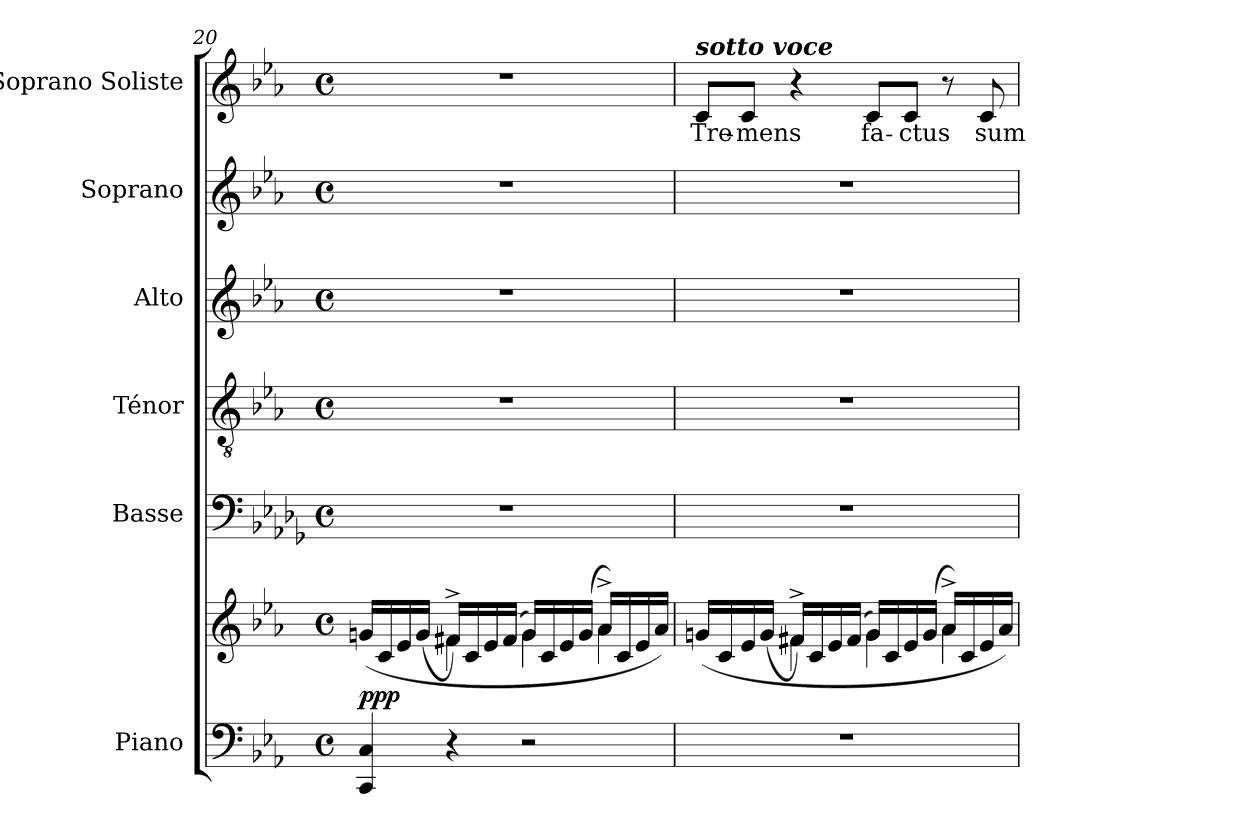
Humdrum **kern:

**kern	**kern	**dynam	**kern	**kern	**kern	**kern	**kern	**text
*part6	*part6	*part6	*part5	*part4	*part3	*part2	*part1	*part1
*staff7	*staff6	*staff6/7	*staff5	*staff4	*staff3	*staff2	*staff1	*staff1
*I"Piano	*	*	*I"Basse	*I"Ténor	*I"Alto	*I"Soprano	*I"Soprano Soliste	*
*I'Pno.	*	*	*I'B.	*I'T.	*I'A.	*I'S.	*	*
*clefF4	*clefG2	*	*clefF4	*clefGv2	*clefG2	*clefG2	*clefG2	*
*	*	*	*ITrd8c14	*	*	*	*	*
*k[b-e-a-]	*k[b-e-a-]	*	*k[b-e-a-d-g-]	*k[b-e-a-]	*k[b-e-a-]	*k[b-e-a-]	*k[b-e-a-]	*
*M4/4	*M4/4	*	*M4/4	*M4/4	*M4/4	*M4/4	*M4/4	*
*met(c)	*met(c)	*	*met(c)	*met(c)	*met(c)	*met(c)	*met(c)	*
=20	=20	=20	=20	=20	=20	=20	=20	=20
*	*^	*	*	*	*	*	*	*
!	!	!	!LO:DY:a=2	!	!	!	!	!	!
4CC/ 4C/	(16gn/LL	4ryy	ppp	1r	1r	1r	1r	1r	.
.	16c/	.	.	.	.	.	.	.	.
.	16e-/	.	.	.	.	.	.	.	.
.	(16g/JJ	.	.	.	.	.	.	.	.
4r	16f#X^/LL)	4f#\	.	.	.	.	.	.	.
.	16c/	.	.	.	.	.	.	.	.
.	16e-/	.	.	.	.	.	.	.	.
.	(16f#/JJ	.	.	.	.	.	.	.	.
2r	16g/LL)	4g\	.	.	.	.	.	.	.
.	16c/	.	.	.	.	.	.	.	.
.	16e-/	.	.	.	.	.	.	.	.
.	(16g/JJ	.	.	.	.	.	.	.	.
.	16a-^/LL)	4a-\	.	.	.	.	.	.	.
.	16c/	.	.	.	.	.	.	.	.
.	16e-/	.	.	.	.	.	.	.	.
.	16a-/JJ)	.	.	.	.	.	.	.	.
=21	=21	=21	=21	=21	=21	=21	=21	=21	=21
!	!	!	!	!	!	!	!	!LO:TX:a:Bi:t=sotto voce	!
1r	(16gn/LL	4ryy	.	1r	1r	1r	1r	8c/L	Tre-
.	16c/	.	.	.	.	.	.	.	.
.	16e-/	.	.	.	.	.	.	8c/J	-mens
.	(16g/JJ	.	.	.	.	.	.	.	.
.	16f#X^/LL)	4f#\	.	.	.	.	.	4r	.
.	16c/	.	.	.	.	.	.	.	.
.	16e-/	.	.	.	.	.	.	.	.
.	(16f#/JJ	.	.	.	.	.	.	.	.
.	16g/LL)	4g\	.	.	.	.	.	8c/L	fa-
.	16c/	.	.	.	.	.	.	.	.
.	16e-/	.	.	.	.	.	.	8c/J	-ctus
.	(16g/JJ	.	.	.	.	.	.	.	.
.	16a-^/LL)	4a-\	.	.	.	.	.	8r	.
.	16c/	.	.	.	.	.	.	.	.
.	16e-/	.	.	.	.	.	.	8c/	sum
.	16a-/JJ)	.	.	.	.	.	.	.	.
*	*v	*v	*	*	*	*	*	*	*
=	=	=	=	=	=	=	=	=
*-	*-	*-	*-	*-	*-	*-	*-	*-
